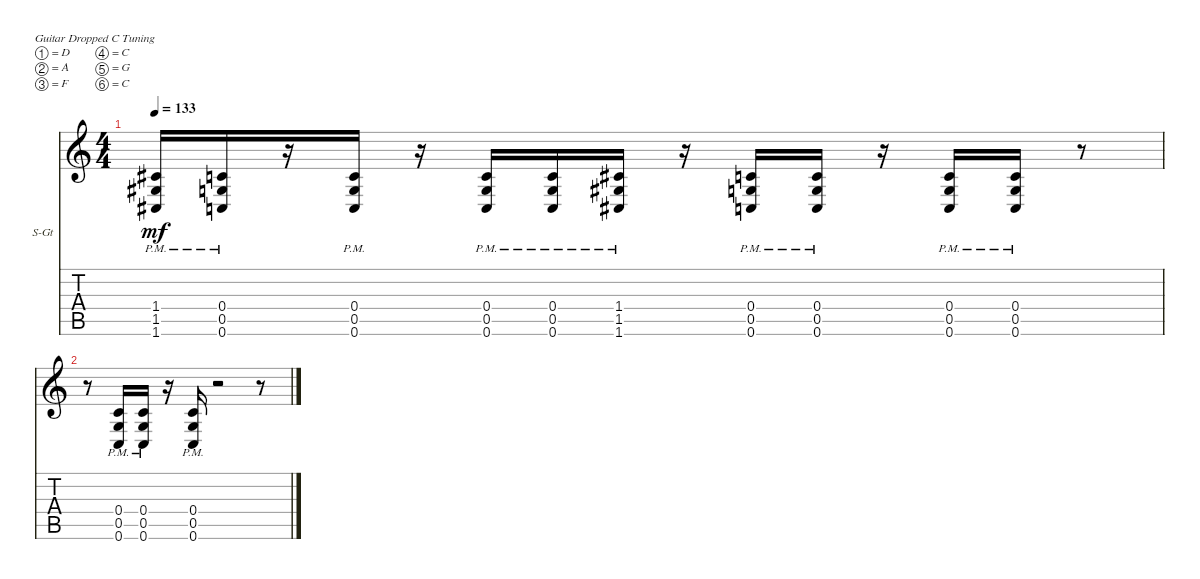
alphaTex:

\defaultSystemsLayout 4
\bracketExtendMode nobrackets
\firstSystemTrackNameOrientation horizontal
\otherSystemsTrackNameOrientation horizontal
\track ("Gajic" "S-Gt") {instrument acousticguitarsteel}
\staff {score tabs}
\tuning (D4 A3 F3 C3 G2 C2)
\ts (4 4)
\tempo 133
\clef g2
\ks c
(1.6{pm} 1.5{pm} 1.4{pm}).16{dy mf} (0.6{pm} 0.4{pm} 0.5{pm}).16 r.16 (0.6{pm} 0.4{pm} 0.5{pm}).16 r.16 (0.6{pm} 0.5{pm} 0.4{pm}).16 (0.6{pm} 0.4{pm} 0.5{pm}).16 (1.6{pm} 1.4{pm} 1.5{pm}).16 r.16 (0.6{pm} 0.5{pm} 0.4{pm}).16 (0.6{pm} 0.5{pm} 0.4{pm}).16 r.16 (0.6{pm} 0.5{pm} 0.4{pm}).16 (0.6{pm} 0.5{pm} 0.4{pm}).16 r.8 |
r.8 (0.6{pm} 0.5{pm} 0.4{pm}).16 (0.6{pm} 0.4{pm} 0.5{pm}).16 r.16 (0.6{pm} 0.5{pm} 0.4{pm}).16 r.2 r.8
